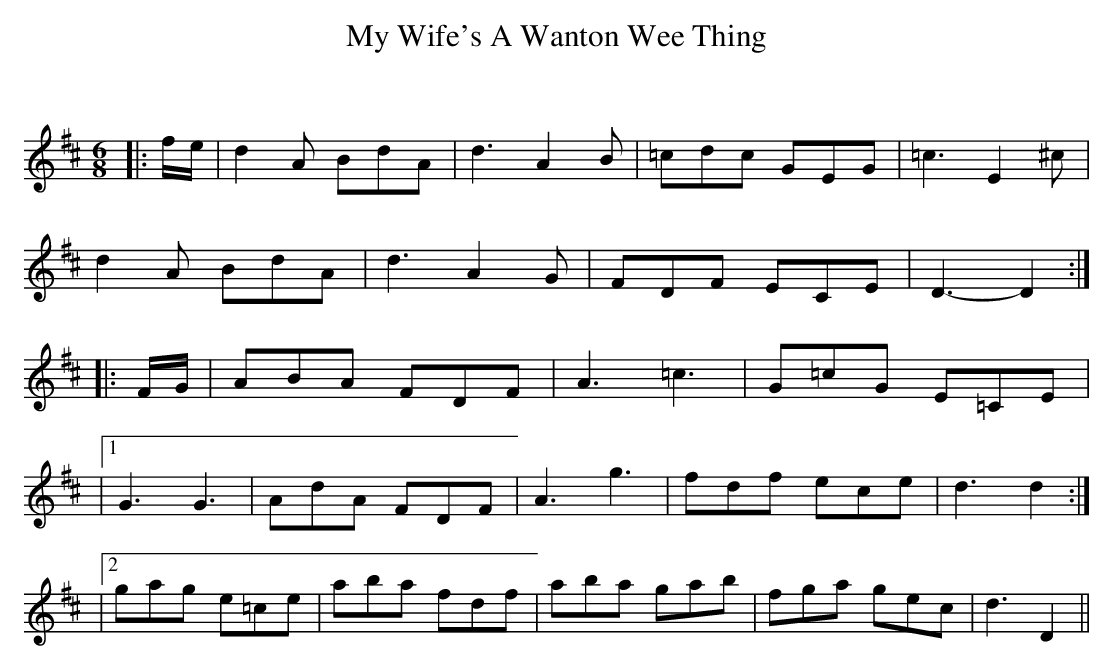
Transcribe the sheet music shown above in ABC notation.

X:1
T: My Wife's A Wanton Wee Thing
C:
Q:180
K:D
M:6/8
L:1/16
|:fe|d4A2 B2d2A2|d6 A4B2|=c2d2c2 G2E2G2|=c6E4^c2|
d4A2 B2d2A2|d6A4G2|F2D2F2 E2C2E2|D6-D4:|
|:FG|A2B2A2 F2D2F2|A6=c6|G2=c2G2 E2=C2E2|
|1G6G6|A2d2A2 F2D2F2|A6g6|f2d2f2 e2c2e2|d6d4:|
|2g2a2g2 e2=c2e2|a2b2a2 f2d2f2|a2b2a2 g2a2b2|f2g2a2 g2e2c2|d6D4||
